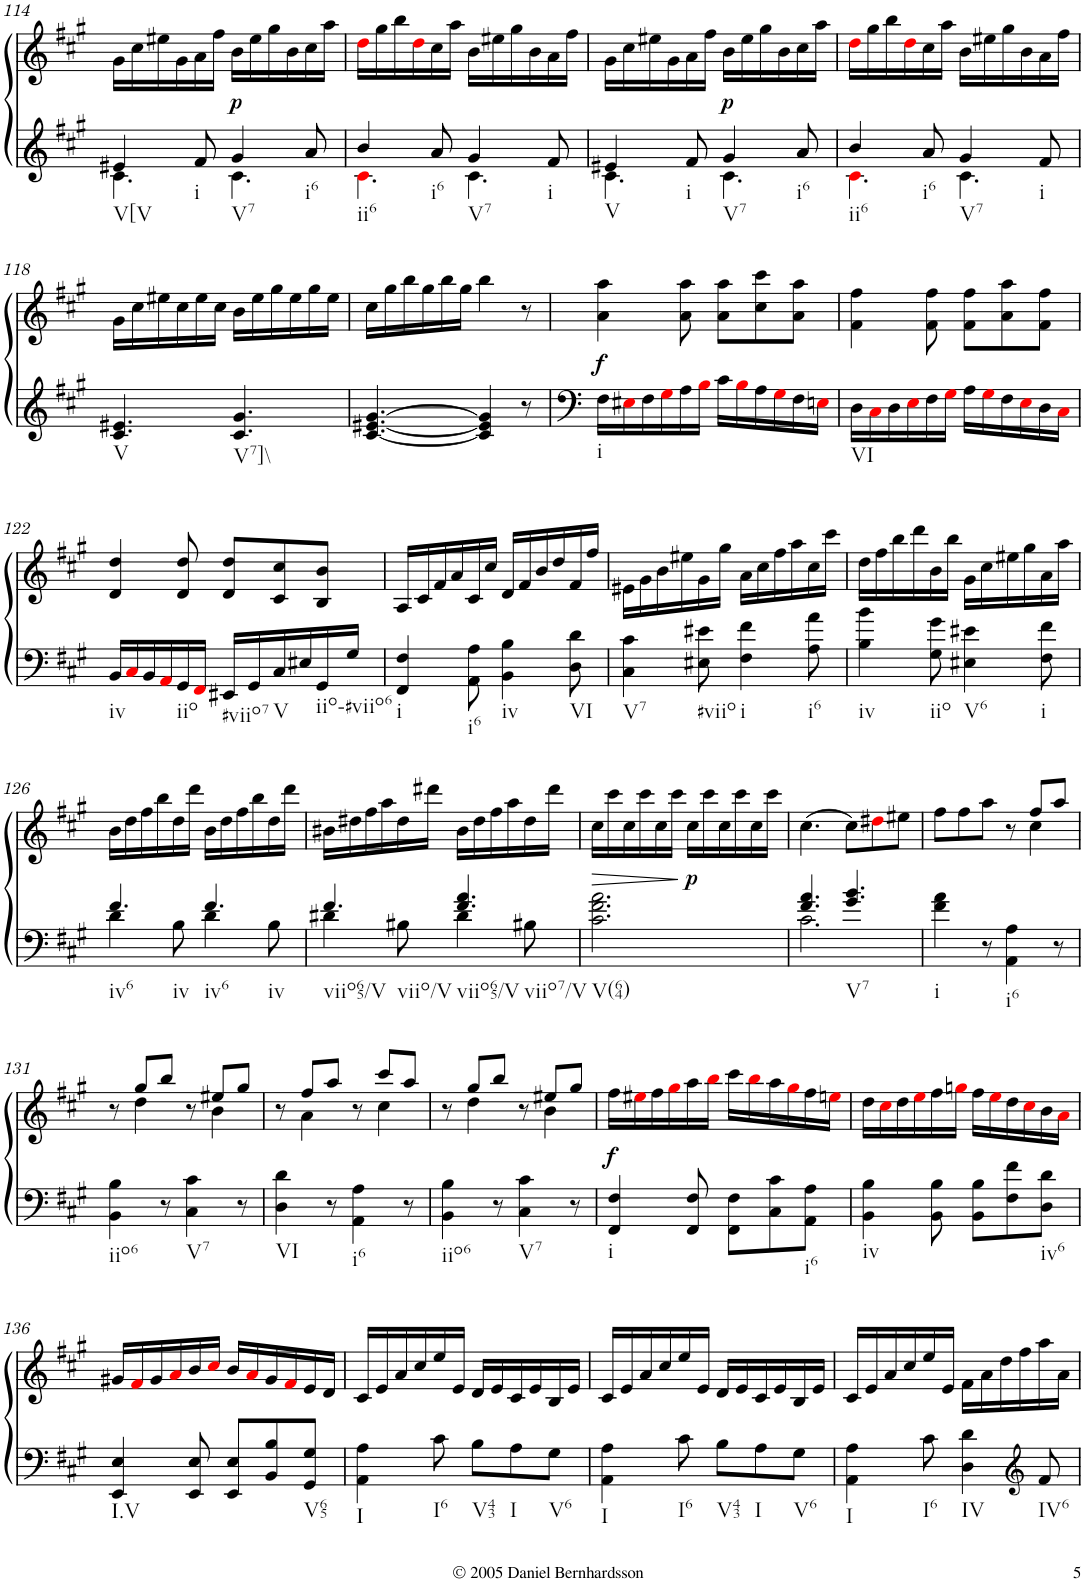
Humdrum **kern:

**kern	**kern	**dynam
*part1	*part1	*part1
*staff2	*staff1	*staff1/2
*I"Piano	*	*
*I'Pno.	*	*
!!LO:PB:g=z
*clefG2	*clefG2	*
*k[f#c#g#]	*k[f#c#g#]	*
*A:	*A:	*
*M6/8	*M6/8	*
=114	=114	=114
*^	*	*
!LO:TX:b:t=V[V	!	!	!
4e#X/	4.c#\	16g#\LL	.
.	.	16cc#\	.
.	.	16ee#X\	.
.	.	16g#\	.
!LO:TX:b:t=i	!	!	!
8f#/	.	16a\	.
.	.	16ff#\JJ	.
!LO:TX:b:t=V7	!	!	!
!	!	!	!LO:DY:b
4g#/	4.c#\	16b\LL	p
.	.	16ee#\	.
.	.	16gg#\	.
.	.	16b\	.
!LO:TX:b:t=i6	!	!	!
8a/	.	16cc#\	.
.	.	16aa\JJ	.
=115	=115	=115	=115
!LO:TX:b:t=ii6	!	!	!
4b/	4.c#i\	16ddi\LL	.
.	.	16gg#\	.
.	.	16bb\	.
.	.	16ddi\	.
!LO:TX:b:t=i6	!	!	!
8a/	.	16cc#\	.
.	.	16aa\JJ	.
!LO:TX:b:t=V7	!	!	!
4g#/	4.c#\	16b\LL	.
.	.	16ee#X\	.
.	.	16gg#\	.
.	.	16b\	.
!LO:TX:b:t=i	!	!	!
8f#/	.	16a\	.
.	.	16ff#\JJ	.
=116	=116	=116	=116
!LO:TX:b:t=V	!	!	!
4e#X/	4.c#\	16g#\LL	.
.	.	16cc#\	.
.	.	16ee#X\	.
.	.	16g#\	.
!LO:TX:b:t=i	!	!	!
8f#/	.	16a\	.
.	.	16ff#\JJ	.
!LO:TX:b:t=V7	!	!	!
!	!	!	!LO:DY:b
4g#/	4.c#\	16b\LL	p
.	.	16ee#\	.
.	.	16gg#\	.
.	.	16b\	.
!LO:TX:b:t=i6	!	!	!
8a/	.	16cc#\	.
.	.	16aa\JJ	.
=117	=117	=117	=117
!LO:TX:b:t=ii6	!	!	!
4b/	4.c#i\	16ddi\LL	.
.	.	16gg#\	.
.	.	16bb\	.
.	.	16ddi\	.
!LO:TX:b:t=i6	!	!	!
8a/	.	16cc#\	.
.	.	16aa\JJ	.
!LO:TX:b:t=V7	!	!	!
4g#/	4.c#\	16b\LL	.
.	.	16ee#X\	.
.	.	16gg#\	.
.	.	16b\	.
!LO:TX:b:t=i	!	!	!
8f#/	.	16a\	.
.	.	16ff#\JJ	.
*v	*v	*	*
!!LO:LB:g=z
=118	=118	=118
!LO:TX:b:t=V	!	!
4.c#/ 4.e#X/	16g#\LL	.
.	16cc#\	.
.	16ee#X\	.
.	16cc#\	.
.	16ee#\	.
.	16cc#\JJ	.
!LO:TX:b:t=V7]\\	!	!
4.c#/ 4.g#/	16b\LL	.
.	16ee#\	.
.	16gg#\	.
.	16ee#\	.
.	16gg#\	.
.	16ee#\JJ	.
=119	=119	=119
[<4.c#/ [<4.e#X/ [>4.g#/	16cc#\LL	.
.	16gg#\	.
.	16bb\	.
.	16gg#\	.
.	16bb\	.
.	16gg#\JJ	.
4c#/] 4e#/] 4g#/]	4bb\	.
8r	8r	.
=120	=120	=120
!LO:TX:b:t=i	!	!
!	!	!LO:DY:b
16F#\LL	4a\ 4aa\	f
16E#Xi\	.	.
16F#\	.	.
16G#i\	.	.
16A\	8a\ 8aa\	.
16Bi\JJ	.	.
16c#\LL	8a\ 8aa\L	.
16Bi\	.	.
16A\	8cc#\ 8ccc#\	.
16G#i\	.	.
16F#\	8a\ 8aa\J	.
16Eni\JJ	.	.
=121	=121	=121
!LO:TX:b:t=VI	!	!
16D\LL	4f#\ 4ff#\	.
16C#i\	.	.
16D\	.	.
16Ei\	.	.
16F#\	8f#\ 8ff#\	.
16G#i\JJ	.	.
16A\LL	8f#\ 8ff#\L	.
16G#i\	.	.
16F#\	8a\ 8aa\	.
16Ei\	.	.
16D\	8f#\ 8ff#\J	.
16C#i\JJ	.	.
!!LO:LB:g=z
=122	=122	=122
!LO:TX:b:t=iv	!	!
16BB/LL	4d/ 4dd/	.
16C#i/	.	.
16BB/	.	.
16AAi/	.	.
!LO:TX:b:t=iio	!	!
16GG#/	8d/ 8dd/	.
16FF#i/JJ	.	.
!LO:TX:b:t=#viio7	!	!
16EE#X/LL	8d/ 8dd/L	.
16GG#/	.	.
!LO:TX:b:t=V	!	!
16C#/	8c#/ 8cc#/	.
16E#X/	.	.
!LO:TX:b:t=iio-#viio6	!	!
16GG#/	8B/ 8b/J	.
16G#/JJ	.	.
=123	=123	=123
!LO:TX:b:t=i	!	!
4FF#/ 4F#/	16A/LL	.
.	16c#/	.
.	16f#/	.
.	16a/	.
!LO:TX:b:t=i6	!	!
8AA\ 8A\	16c#/	.
.	16cc#/JJ	.
!LO:TX:b:t=iv	!	!
4BB\ 4B\	16d/LL	.
.	16f#/	.
.	16b/	.
.	16dd/	.
!LO:TX:b:t=VI	!	!
8D\ 8d\	16f#/	.
.	16ff#/JJ	.
=124	=124	=124
!LO:TX:b:t=V7	!	!
4C#\ 4c#\	16e#X\LL	.
.	16g#\	.
.	16b\	.
.	16ee#X\	.
!LO:TX:b:t=#viio	!	!
8E#X\ 8e#X\	16g#\	.
.	16gg#\JJ	.
!LO:TX:b:t=i	!	!
4F#\ 4f#\	16a\LL	.
.	16cc#\	.
.	16ff#\	.
.	16aa\	.
!LO:TX:b:t=i6	!	!
8A\ 8a\	16cc#\	.
.	16ccc#\JJ	.
=125	=125	=125
!LO:TX:b:t=iv	!	!
4B\ 4b\	16dd\LL	.
.	16ff#\	.
.	16bb\	.
.	16ddd\	.
!LO:TX:b:t=iio	!	!
8G#\ 8g#\	16b\	.
.	16bb\JJ	.
!LO:TX:b:t=V6	!	!
4E#X\ 4e#X\	16g#\LL	.
.	16cc#\	.
.	16ee#X\	.
.	16gg#\	.
!LO:TX:b:t=i	!	!
8F#\ 8f#\	16a\	.
.	16aa\JJ	.
!!LO:LB:g=z
=126	=126	=126
*^	*	*
!LO:TX:b:t=iv6	!	!	!
!LO:TX:b:t=iv	!	!	!
4.f#/	4d\	16b\LL	.
.	.	16dd\	.
.	.	16ff#\	.
.	.	16bb\	.
.	8B\	16dd\	.
.	.	16ddd\JJ	.
!LO:TX:b:t=iv6	!	!	!
!LO:TX:b:t=iv	!	!	!
4.f#/	4d\	16b\LL	.
.	.	16dd\	.
.	.	16ff#\	.
.	.	16bb\	.
.	8B\	16dd\	.
.	.	16ddd\JJ	.
=127	=127	=127	=127
!LO:TX:b:t=viio65/V	!	!	!
!LO:TX:b:t=viio/V	!	!	!
4.f#/	4d#X\	16b#X\LL	.
.	.	16dd#X\	.
.	.	16ff#\	.
.	.	16aa\	.
.	8B#X\	16dd#\	.
.	.	16ddd#X\JJ	.
!LO:TX:b:t=viio65/V	!	!	!
!LO:TX:b:t=viio7/V	!	!	!
4.f#/ 4.a/	4d#\	16b#\LL	.
.	.	16dd#\	.
.	.	16ff#\	.
.	.	16aa\	.
.	8B#X\	16dd#\	.
.	.	16ddd#\JJ	.
*v	*v	*	*
=128	=128	=128
!LO:TX:b:t=V(64)	!	!
!	!	!LO:HP:b
2.c#\ 2.f#\ 2.a\	16cc#\LL	>
.	16ccc#\	.
.	16cc#\	.
.	16ccc#\	.
.	16cc#\	.
.	16ccc#\JJ	.
!	!	!LO:DY:n=1:b
.	16cc#\LL	] p
.	16ccc#\	.
.	16cc#\	.
.	16ccc#\	.
.	16cc#\	.
.	16ccc#\JJ	.
=129	=129	=129
*^	*	*
4.f#/ 4.a/	2.c#\	(4.cc#\	.
!LO:TX:b:t=V7	!	!	!
4.g#/ 4.b/	.	8cc#\L)	.
.	.	8dd#Xi\	.
.	.	8ee#X\J	.
*v	*v	*	*
=130	=130	=130
*	*^	*
!LO:TX:b:t=i	!	!	!
4f#\ 4a\	8ff#\L	4.ryy	.
.	8ff#\	.	.
8r	8aa\J	.	.
!LO:TX:b:t=i6	!	!	!
4AA\ 4A\	8r	8ryy	.
.	8ff#/L	4cc#\	.
8r	8aa/J	.	.
!!LO:LB:g=z	!!
=131	=131	=131	=131
!LO:TX:b:t=iio6	!	!	!
4BB\ 4B\	8r	8ryy	.
.	8gg#/L	4dd\	.
8r	8bb/J	.	.
!LO:TX:b:t=V7	!	!	!
4C#\ 4c#\	8r	8ryy	.
.	8ee#X/L	4b\	.
8r	8gg#/J	.	.
=132	=132	=132	=132
!LO:TX:b:t=VI	!	!	!
4D\ 4d\	8r	8ryy	.
.	8ff#/L	4a\	.
8r	8aa/J	.	.
!LO:TX:b:t=i6	!	!	!
4AA\ 4A\	8r	8ryy	.
.	8ccc#/L	4cc#\	.
8r	8aa/J	.	.
=133	=133	=133	=133
!LO:TX:b:t=iio6	!	!	!
4BB\ 4B\	8r	8ryy	.
.	8gg#/L	4dd\	.
8r	8bb/J	.	.
!LO:TX:b:t=V7	!	!	!
4C#\ 4c#\	8r	8ryy	.
.	8ee#X/L	4b\	.
8r	8gg#/J	.	.
*	*v	*v	*
=134	=134	=134
!LO:TX:b:t=i	!	!
!	!	!LO:DY:b
4FF#/ 4F#/	16ff#\LL	f
.	16ee#Xi\	.
.	16ff#\	.
.	16gg#i\	.
8FF#/ 8F#/	16aa\	.
.	16bbi\JJ	.
8FF#\ 8F#\L	16ccc#\LL	.
.	16bbi\	.
8C#\ 8c#\	16aa\	.
.	16gg#i\	.
!LO:TX:b:t=i6	!	!
8AA\ 8A\J	16ff#\	.
.	16eeni\JJ	.
=135	=135	=135
!LO:TX:b:t=iv	!	!
4BB\ 4B\	16dd\LL	.
.	16cc#i\	.
.	16dd\	.
.	16eei\	.
8BB\ 8B\	16ff#\	.
.	16ggni\JJ	.
8BB\ 8B\L	16ff#\LL	.
.	16eei\	.
8F#\ 8f#\	16dd\	.
.	16cc#i\	.
!LO:TX:b:t=iv6	!	!
8D\ 8d\J	16b\	.
.	16ai\JJ	.
!!LO:LB:g=z
=136	=136	=136
!LO:TX:b:t=I.V	!	!
4EE/ 4E/	16g#X/LL	.
.	16f#i/	.
.	16g#/	.
.	16ai/	.
8EE/ 8E/	16b/	.
.	16cc#i/JJ	.
8EE/ 8E/L	16b/LL	.
.	16ai/	.
8BB/ 8B/	16g#/	.
.	16f#i/	.
!LO:TX:b:t=V65	!	!
8GG#/ 8G#/J	16e/	.
.	16d/JJ	.
=137	=137	=137
!LO:TX:b:t=I	!	!
4AA\ 4A\	16c#/LL	.
.	16e/	.
.	16a/	.
.	16cc#/	.
!LO:TX:b:t=I6	!	!
8c#\	16ee/	.
.	16e/JJ	.
!LO:TX:b:t=V43	!	!
8B\L	16d/LL	.
.	16e/	.
!LO:TX:b:t=I	!	!
8A\	16c#/	.
.	16e/	.
!LO:TX:b:t=V6	!	!
8G#\J	16B/	.
.	16e/JJ	.
=138	=138	=138
!LO:TX:b:t=I	!	!
4AA\ 4A\	16c#/LL	.
.	16e/	.
.	16a/	.
.	16cc#/	.
!LO:TX:b:t=I6	!	!
8c#\	16ee/	.
.	16e/JJ	.
!LO:TX:b:t=V43	!	!
8B\L	16d/LL	.
.	16e/	.
!LO:TX:b:t=I	!	!
8A\	16c#/	.
.	16e/	.
!LO:TX:b:t=V6	!	!
8G#\J	16B/	.
.	16e/JJ	.
=139	=139	=139
!LO:TX:b:t=I	!	!
4AA\ 4A\	16c#/LL	.
.	16e/	.
.	16a/	.
.	16cc#/	.
!LO:TX:b:t=I6	!	!
8c#\	16ee/	.
.	16e/JJ	.
!LO:TX:b:t=IV	!	!
4D\ 4d\	16f#\LL	.
.	16a\	.
.	16dd\	.
.	16ff#\	.
*clefG2	*	*
!LO:TX:b:t=IV6	!	!
8f#/	16aa\	.
.	16a\JJ	.
=	=	=
*-	*-	*-
